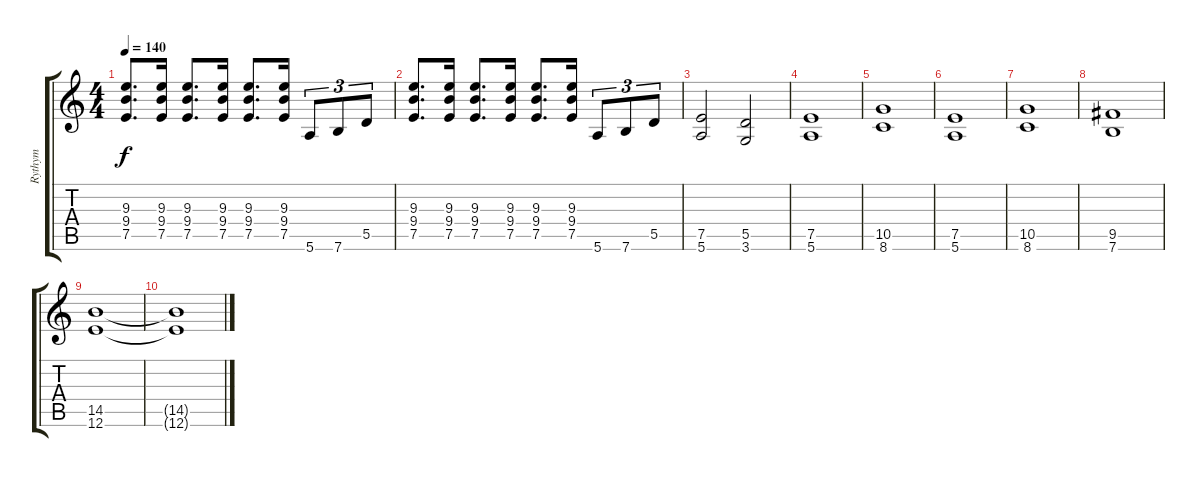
\track ("Rythym" "Rythym") {instrument distortionguitar}
\staff {score tabs}
\tuning (E4 B3 G3 D3 A2 E2) {hide}
\ts (4 4)
\tempo 140
\clef g2
\ks c
(9.3 9.4 7.5).8{d dy f} (9.3 9.4 7.5).16 (9.3 9.4 7.5).8{d} (9.3 9.4 7.5).16 (9.3 9.4 7.5).8{d} (9.3 9.4 7.5).16 5.6.8{tu (3 2)} 7.6.8{tu (3 2)} 5.5.8{tu (3 2)} |
(9.3 9.4 7.5).8{d} (9.3 9.4 7.5).16 (9.3 9.4 7.5).8{d} (9.3 9.4 7.5).16 (9.3 9.4 7.5).8{d} (9.3 9.4 7.5).16 5.6.8{tu (3 2)} 7.6.8{tu (3 2)} 5.5.8{tu (3 2)} |
(7.5 5.6).2 (5.5 3.6).2 |
(7.5 5.6).1 |
(10.5 8.6).1 |
(7.5 5.6).1 |
(10.5 8.6).1 |
(9.5 7.6).1 |
(14.5 12.6).1 |
(14.5{t} 12.6{t}).1
